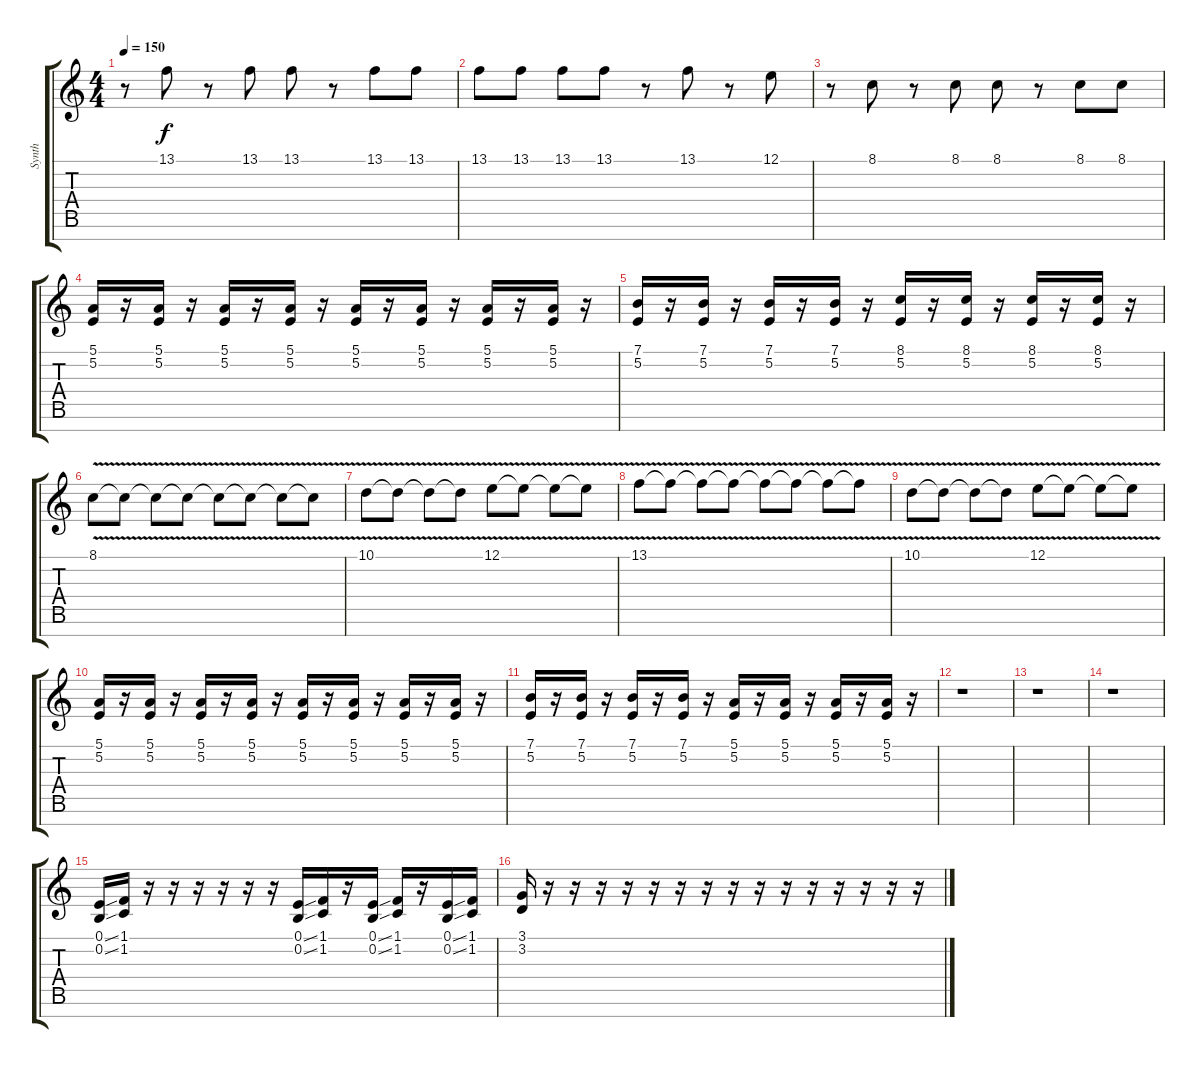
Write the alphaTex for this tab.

\track ("Synth" "Synth") {instrument lead2sawtooth}
\staff {score tabs}
\tuning (E4 B3 G3 D3 A2 E2 B1) {hide}
\ts (4 4)
\tempo 150
\clef g2
\ks c
r.8{dy f} 13.1.8 r.8 13.1.8 13.1.8 r.8 13.1.8 13.1.8 |
13.1.8 13.1.8 13.1.8 13.1.8 r.8 13.1.8 r.8 12.1.8 |
r.8 8.1.8 r.8 8.1.8 8.1.8 r.8 8.1.8 8.1.8 |
(5.1 5.2).16 r.16 (5.1 5.2).16 r.16 (5.1 5.2).16 r.16 (5.1 5.2).16 r.16 (5.1 5.2).16 r.16 (5.1 5.2).16 r.16 (5.1 5.2).16 r.16 (5.1 5.2).16 r.16 |
(7.1 5.2).16 r.16 (7.1 5.2).16 r.16 (7.1 5.2).16 r.16 (7.1 5.2).16 r.16 (8.1 5.2).16 r.16 (8.1 5.2).16 r.16 (8.1 5.2).16 r.16 (8.1 5.2).16 r.16 |
8.1{v}.8 8.1{v t}.8 8.1{v t}.8 8.1{v t}.8 8.1{v t}.8 8.1{v t}.8 8.1{v t}.8 8.1{v t}.8 |
10.1{v}.8 10.1{v t}.8 10.1{v t}.8 10.1{v t}.8 12.1{v}.8 12.1{v t}.8 12.1{v t}.8 12.1{v t}.8 |
13.1{v}.8 13.1{v t}.8 13.1{v t}.8 13.1{v t}.8 13.1{v t}.8 13.1{v t}.8 13.1{v t}.8 13.1{v t}.8 |
10.1{v}.8 10.1{v t}.8 10.1{v t}.8 10.1{v t}.8 12.1{v}.8 12.1{v t}.8 12.1{v t}.8 12.1{v t}.8 |
(5.1 5.2).16 r.16 (5.1 5.2).16 r.16 (5.1 5.2).16 r.16 (5.1 5.2).16 r.16 (5.1 5.2).16 r.16 (5.1 5.2).16 r.16 (5.1 5.2).16 r.16 (5.1 5.2).16 r.16 |
(7.1 5.2).16 r.16 (7.1 5.2).16 r.16 (7.1 5.2).16 r.16 (7.1 5.2).16 r.16 (5.1 5.2).16 r.16 (5.1 5.2).16 r.16 (5.1 5.2).16 r.16 (5.1 5.2).16 r.16 |
r.1 |
r.1 |
r.1 |
(0.1{ss} 0.2{ss}).16 (1.1 1.2).16 r.16 r.16 r.16 r.16 r.16 r.16 (0.1{ss} 0.2{ss}).16 (1.1 1.2).16 r.16 (0.1{ss} 0.2{ss}).16 (1.1 1.2).16 r.16 (0.1{ss} 0.2{ss}).16 (1.1 1.2).16 |
(3.1 3.2).16 r.16 r.16 r.16 r.16 r.16 r.16 r.16 r.16 r.16 r.16 r.16 r.16 r.16 r.16 r.16
